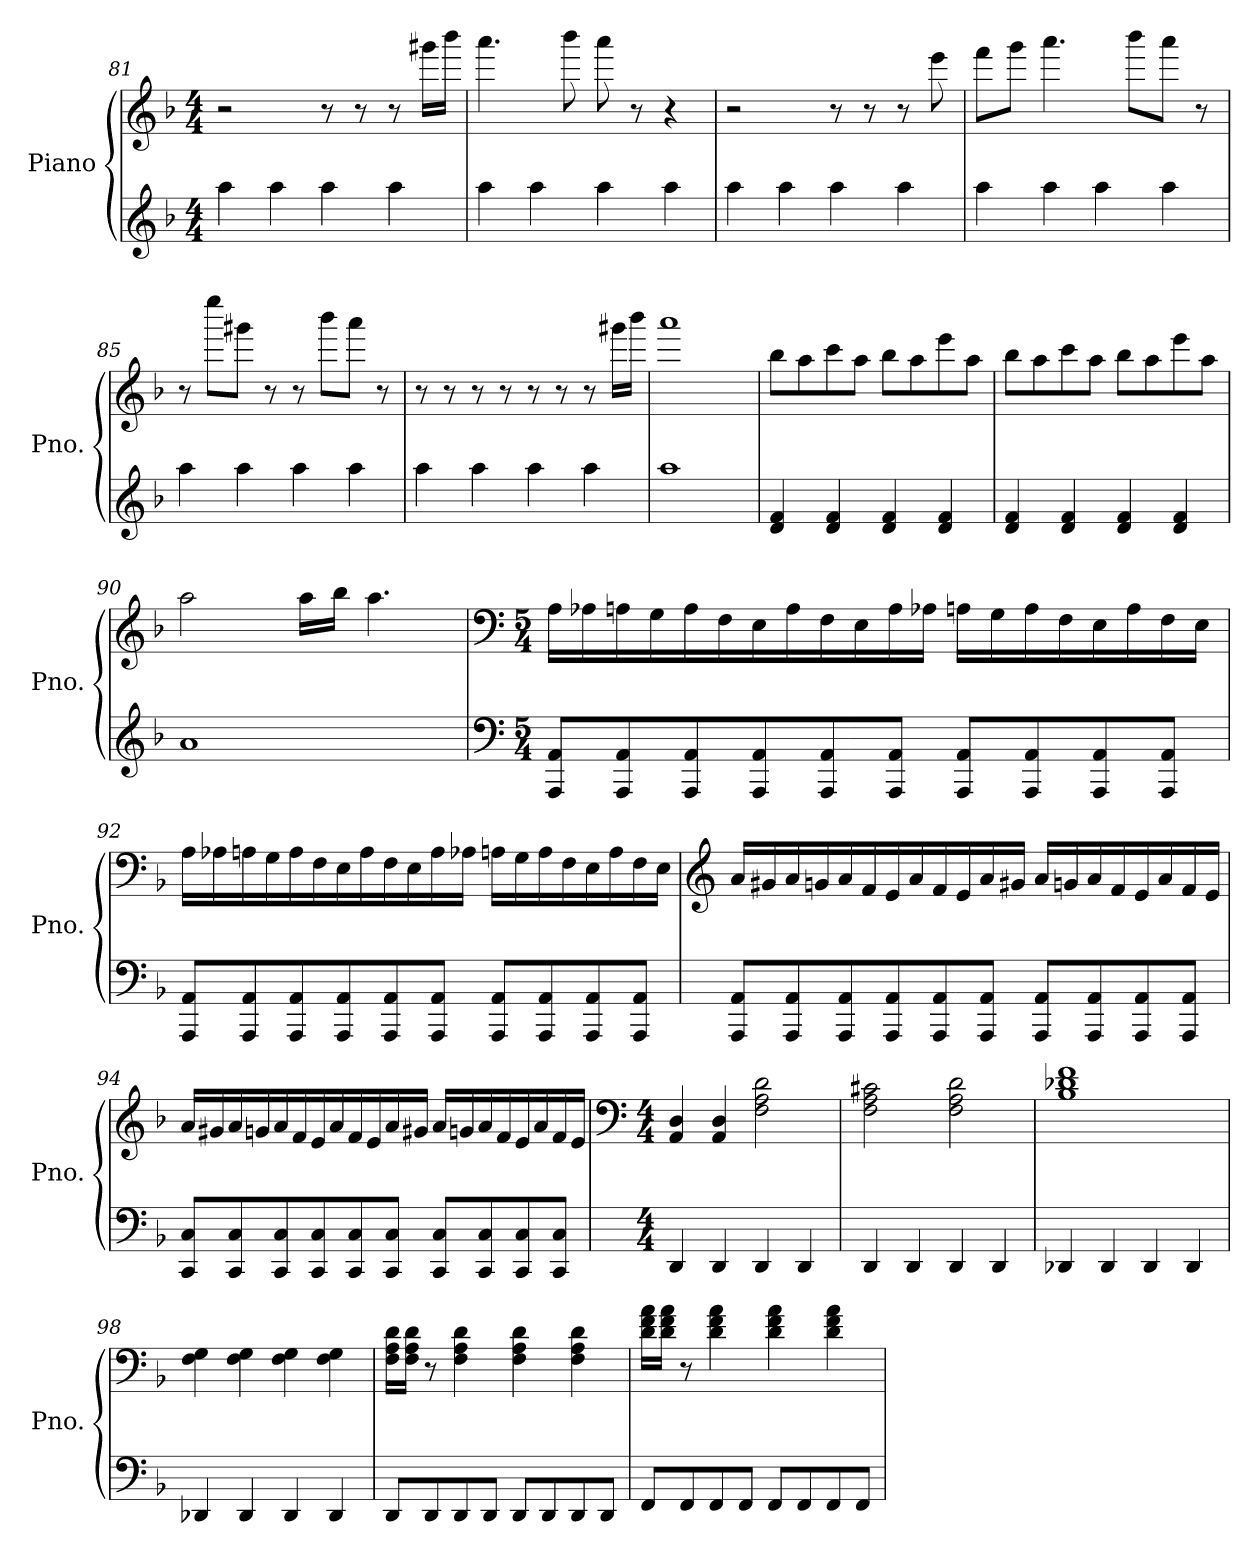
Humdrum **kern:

**kern	**kern
*part1	*part1
*staff2	*staff1
*I"Piano	*
*I'Pno.	*
*clefG2	*clefG2
*k[b-]	*k[b-]
*M4/4	*M4/4
=81	=81
4aa\	2r
4aa\	.
4aa\	8r
.	8r
4aa\	8r
.	16ggg#X\LL
.	16bbb-\JJ
=82	=82
4aa\	4.aaa\
4aa\	.
.	8bbb-\
4aa\	8aaa\
.	8r
4aa\	4r
=83	=83
4aa\	2r
4aa\	.
4aa\	8r
.	8r
4aa\	8r
.	8eee\
=84	=84
4aa\	8fff\L
.	8ggg\J
4aa\	4.aaa\
4aa\	.
.	8bbb-\L
4aa\	8aaa\J
.	8r
!!LO:PB:g=z
=85	=85
4aa\	8r
.	8eeee\L
4aa\	8ggg#X\J
.	8r
4aa\	8r
.	8bbb-\L
4aa\	8aaa\J
.	8r
=86	=86
4aa\	8r
.	8r
4aa\	8r
.	8r
4aa\	8r
.	8r
4aa\	8r
.	16ggg#X\LL
.	16bbb-\JJ
=87	=87
1aa	1aaa
=88	=88
4d/ 4f/	8bb-\L
.	8aa\
4d/ 4f/	8ccc\
.	8aa\J
4d/ 4f/	8bb-\L
.	8aa\
4d/ 4f/	8eee\
.	8aa\J
=89	=89
4d/ 4f/	8bb-\L
.	8aa\
4d/ 4f/	8ccc\
.	8aa\J
4d/ 4f/	8bb-\L
.	8aa\
4d/ 4f/	8eee\
.	8aa\J
!!LO:LB:g=z
=90	=90
1a	2aa\
.	16aa\LL
.	16bb-\JJ
.	4.aa\
=91	=91
*clefF4	*clefF4
*M5/4	*M5/4
8AAA/ 8AA/L	16A\LL
.	16A-X\
8AAA/ 8AA/	16An\
.	16G\
8AAA/ 8AA/	16A\
.	16F\
8AAA/ 8AA/	16E\
.	16A\
8AAA/ 8AA/	16F\
.	16E\
8AAA/ 8AA/J	16A\
.	16A-X\JJ
8AAA/ 8AA/L	16An\LL
.	16G\
8AAA/ 8AA/	16A\
.	16F\
8AAA/ 8AA/	16E\
.	16A\
8AAA/ 8AA/J	16F\
.	16E\JJ
!!LO:LB:g=z
=92	=92
8AAA/ 8AA/L	16A\LL
.	16A-X\
8AAA/ 8AA/	16An\
.	16G\
8AAA/ 8AA/	16A\
.	16F\
8AAA/ 8AA/	16E\
.	16A\
8AAA/ 8AA/	16F\
.	16E\
8AAA/ 8AA/J	16A\
.	16A-X\JJ
8AAA/ 8AA/L	16An\LL
.	16G\
8AAA/ 8AA/	16A\
.	16F\
8AAA/ 8AA/	16E\
.	16A\
8AAA/ 8AA/J	16F\
.	16E\JJ
=93	=93
*	*clefG2
8AAA/ 8AA/L	16a/LL
.	16g#X/
8AAA/ 8AA/	16a/
.	16gn/
8AAA/ 8AA/	16a/
.	16f/
8AAA/ 8AA/	16e/
.	16a/
8AAA/ 8AA/	16f/
.	16e/
8AAA/ 8AA/J	16a/
.	16g#X/JJ
8AAA/ 8AA/L	16a/LL
.	16gn/
8AAA/ 8AA/	16a/
.	16f/
8AAA/ 8AA/	16e/
.	16a/
8AAA/ 8AA/J	16f/
.	16e/JJ
!!LO:LB:g=z
=94	=94
8CC/ 8C/L	16a/LL
.	16g#X/
8CC/ 8C/	16a/
.	16gn/
8CC/ 8C/	16a/
.	16f/
8CC/ 8C/	16e/
.	16a/
8CC/ 8C/	16f/
.	16e/
8CC/ 8C/J	16a/
.	16g#X/JJ
8CC/ 8C/L	16a/LL
.	16gn/
8CC/ 8C/	16a/
.	16f/
8CC/ 8C/	16e/
.	16a/
8CC/ 8C/J	16f/
.	16e/JJ
=95	=95
*	*clefF4
*M4/4	*M4/4
4DD/	4AA/ 4D/
4DD/	4AA/ 4D/
4DD/	2F\ 2A\ 2d\
4DD/	.
=96	=96
4DD/	2F\ 2A\ 2c#X\
4DD/	.
4DD/	2F\ 2A\ 2d\
4DD/	.
=97	=97
4DD-X/	1B- 1d-X 1f
4DD-/	.
4DD-/	.
4DD-/	.
!!LO:LB:g=z
=98	=98
4DD-X/	4F\ 4G\
4DD-/	4F\ 4G\
4DD-/	4F\ 4G\
4DD-/	4F\ 4G\
=99	=99
8DD/L	16F\ 16A\ 16d\LL
.	16F\ 16A\ 16d\JJ
8DD/	8r
8DD/	4F\ 4A\ 4d\
8DD/J	.
8DD/L	4F\ 4A\ 4d\
8DD/	.
8DD/	4F\ 4A\ 4d\
8DD/J	.
=100	=100
8FF/L	16d\ 16f\ 16a\LL
.	16d\ 16f\ 16a\JJ
8FF/	8r
8FF/	4d\ 4f\ 4a\
8FF/J	.
8FF/L	4d\ 4f\ 4a\
8FF/	.
8FF/	4d\ 4f\ 4a\
8FF/J	.
=	=
*-	*-
